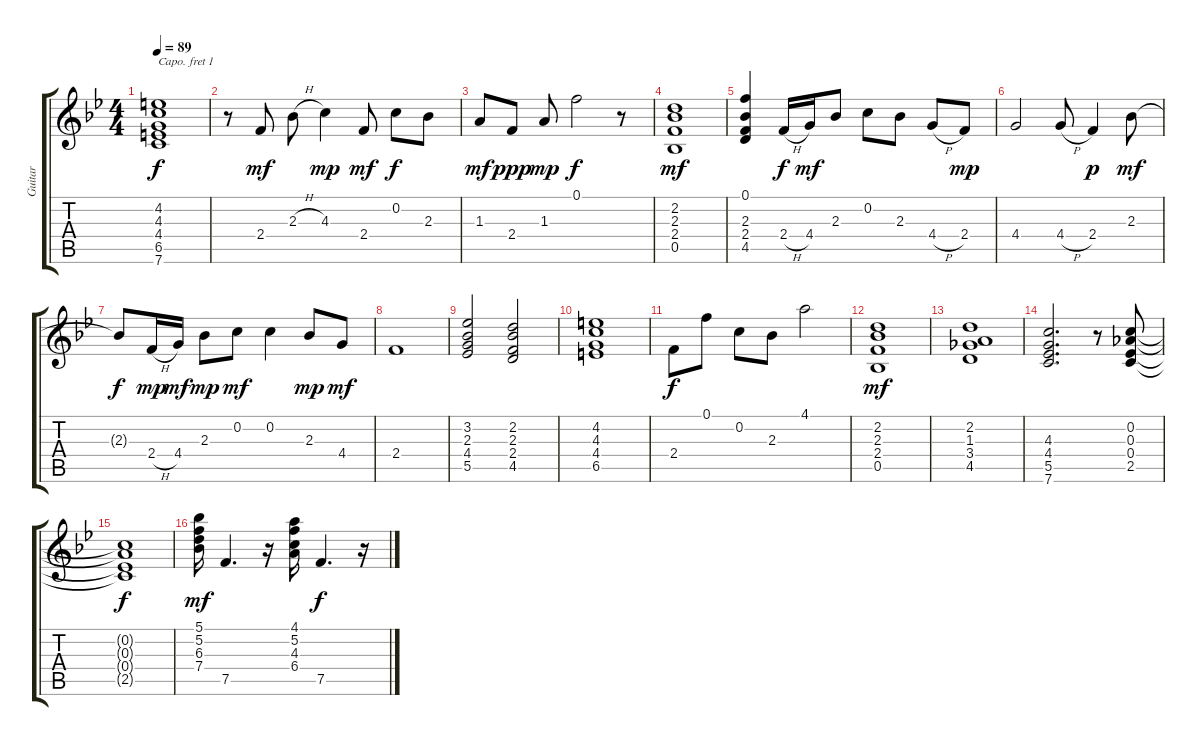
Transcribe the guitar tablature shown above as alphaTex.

\track ("Guitar" "Guitar") {instrument electricguitarclean}
\staff {score tabs}
\capo 1
\tuning (E4 B3 G3 D3 A2 E2) {hide}
\ts (4 4)
\tempo 89
\clef g2
\ks bb
(4.2 4.3 4.4 6.5 7.6).1{dy f} |
r.8 2.4.8{dy mf} 2.3{h}.8 4.3.4{dy mp} 2.4.8{dy mf} 0.2.8{dy f} 2.3.8 |
1.3.8{dy mf} 2.4.8{dy ppp} 1.3.8{dy mp} 0.1.2{dy f} r.8 |
(2.2 2.3 2.4 0.5).1{dy mf} |
(0.1 2.3 2.4 4.5).4 2.4{h}.16{dy f} 4.4.16{dy mf} 2.3.8 0.2.8 2.3.8 4.4{h}.8 2.4.8{dy mp} |
4.4.2 4.4{h}.8 2.4.4{dy p} 2.3.8{dy mf} |
2.3{t}.8{dy f} 2.4{h}.16{dy mp} 4.4.16{dy mf} 2.3.8{dy mp} 0.2.8{dy mf} 0.2.4 2.3.8{dy mp} 4.4.8{dy mf} |
2.4.1 |
(3.2 2.3 4.4 5.5).2 (2.2 2.3 2.4 4.5).2 |
(4.2 4.3 4.4 6.5).1 |
2.4.8{dy f} 0.1.8 0.2.8 2.3.8 4.1.2 |
(2.2 2.3 2.4 0.5).1{dy mf} |
(2.2 1.3 3.4 4.5).1 |
(4.3 4.4 5.5 7.6).2{d} r.8 (0.2 0.3 0.4 2.5).8 |
(0.2{t} 0.3{t} 0.4{t} 2.5{t}).1{dy f} |
(5.1 5.2 6.3 7.4).16{dy mf} 7.5.4{d} r.16 (4.1 5.2 4.3 6.4).16 7.5.4{d dy f} r.16
